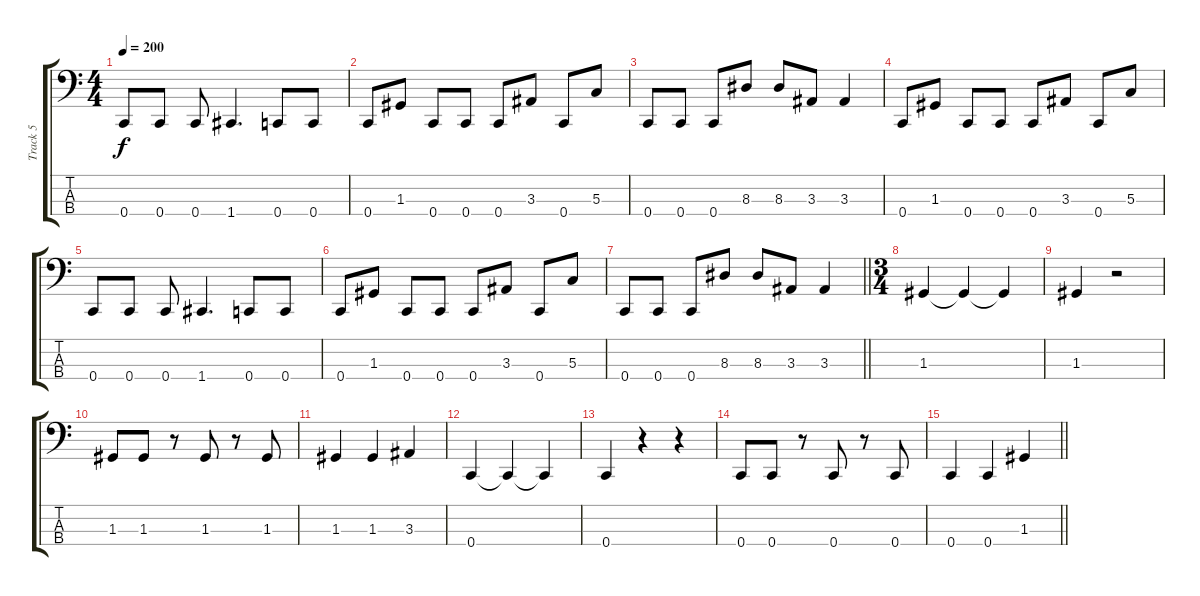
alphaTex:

\track ("Track 5" "Track 5") {instrument electricbassfinger}
\staff {score tabs}
\tuning (F2 C2 G1 C1) {hide}
\ts (4 4)
\tempo 200
\clef f4
\ks c
0.4.8{dy f} 0.4.8 0.4.8 1.4.4{d} 0.4.8 0.4.8 |
0.4.8 1.3.8 0.4.8 0.4.8 0.4.8 3.3.8 0.4.8 5.3.8 |
0.4.8 0.4.8 0.4.8 8.3.8 8.3.8 3.3.8 3.3.4 |
0.4.8 1.3.8 0.4.8 0.4.8 0.4.8 3.3.8 0.4.8 5.3.8 |
0.4.8 0.4.8 0.4.8 1.4.4{d} 0.4.8 0.4.8 |
0.4.8 1.3.8 0.4.8 0.4.8 0.4.8 3.3.8 0.4.8 5.3.8 |
\barLineRight lightlight
0.4.8 0.4.8 0.4.8 8.3.8 8.3.8 3.3.8 3.3.4 |
\ts (3 4)
1.3.4 1.3{t}.4 1.3{t}.4 |
1.3.4 r.2 |
1.3.8 1.3.8 r.8 1.3.8 r.8 1.3.8 |
1.3.4 1.3.4 3.3.4 |
0.4.4 0.4{t}.4 0.4{t}.4 |
0.4.4 r.4 r.4 |
0.4.8 0.4.8 r.8 0.4.8 r.8 0.4.8 |
\barLineRight lightlight
0.4.4 0.4.4 1.3.4
